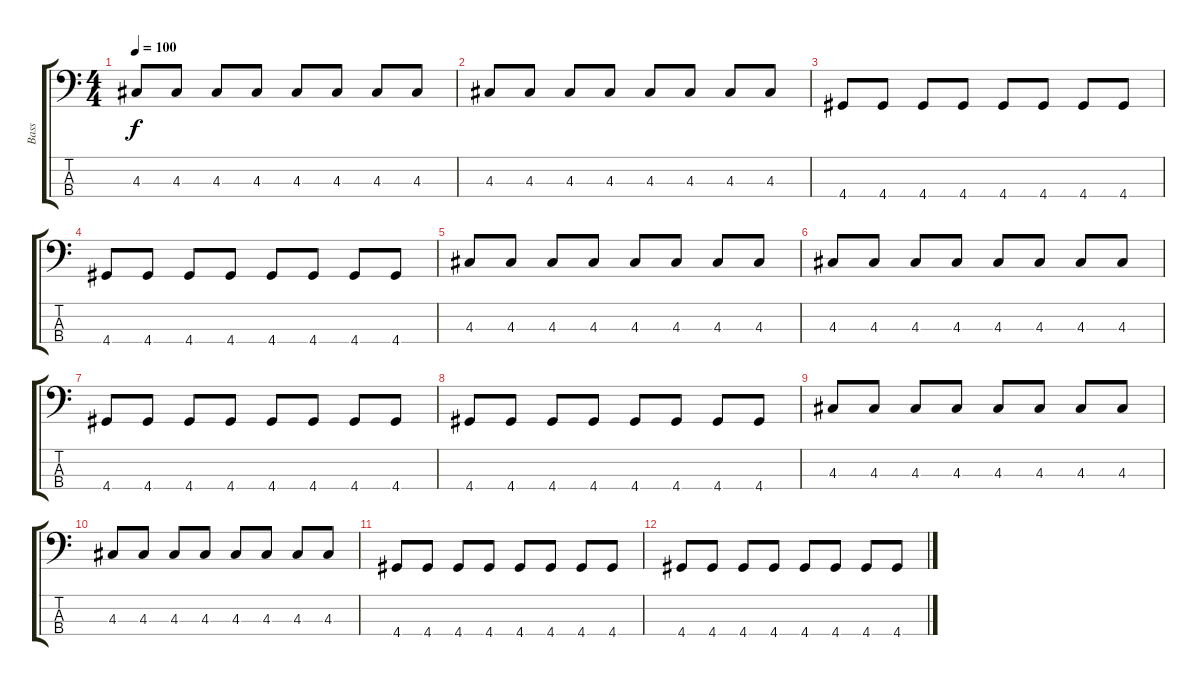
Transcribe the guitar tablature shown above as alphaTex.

\track ("Bass" "Bass") {instrument electricbassfinger}
\staff {score tabs}
\tuning (G2 D2 A1 E1) {hide}
\ts (4 4)
\tempo 100
\clef f4
\ks c
4.3.8{dy f} 4.3.8 4.3.8 4.3.8 4.3.8 4.3.8 4.3.8 4.3.8 |
4.3.8 4.3.8 4.3.8 4.3.8 4.3.8 4.3.8 4.3.8 4.3.8 |
4.4.8 4.4.8 4.4.8 4.4.8 4.4.8 4.4.8 4.4.8 4.4.8 |
4.4.8 4.4.8 4.4.8 4.4.8 4.4.8 4.4.8 4.4.8 4.4.8 |
4.3.8 4.3.8 4.3.8 4.3.8 4.3.8 4.3.8 4.3.8 4.3.8 |
4.3.8 4.3.8 4.3.8 4.3.8 4.3.8 4.3.8 4.3.8 4.3.8 |
4.4.8 4.4.8 4.4.8 4.4.8 4.4.8 4.4.8 4.4.8 4.4.8 |
4.4.8 4.4.8 4.4.8 4.4.8 4.4.8 4.4.8 4.4.8 4.4.8 |
4.3.8 4.3.8 4.3.8 4.3.8 4.3.8 4.3.8 4.3.8 4.3.8 |
4.3.8 4.3.8 4.3.8 4.3.8 4.3.8 4.3.8 4.3.8 4.3.8 |
4.4.8 4.4.8 4.4.8 4.4.8 4.4.8 4.4.8 4.4.8 4.4.8 |
4.4.8 4.4.8 4.4.8 4.4.8 4.4.8 4.4.8 4.4.8 4.4.8
